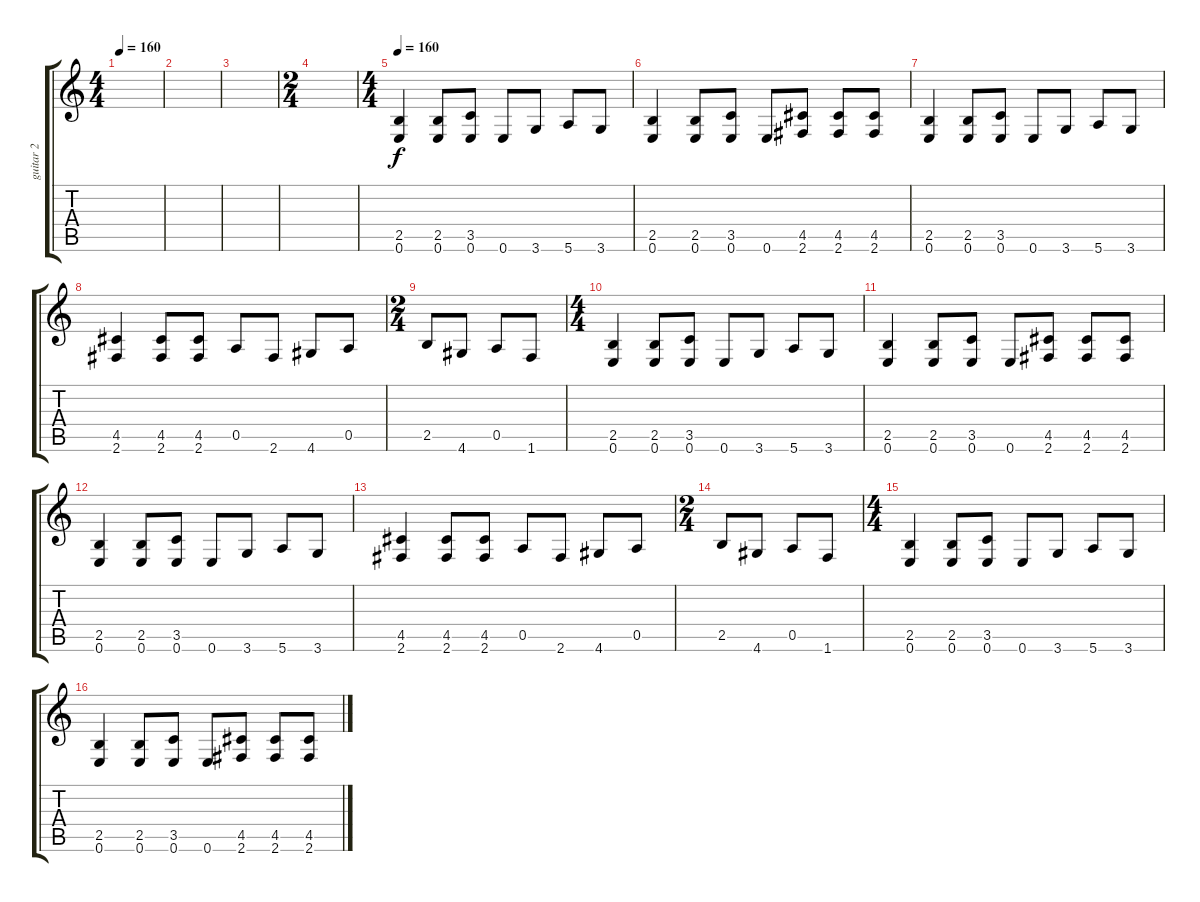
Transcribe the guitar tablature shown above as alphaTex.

\track ("guitar 2" "guitar 2") {instrument distortionguitar}
\staff {score tabs}
\tuning (E4 B3 G3 D3 A2 E2) {hide}
\ts (4 4)
\tempo 160
\clef g2
\ks c
|
|
|
\ts (2 4)
|
\ts (4 4)
\tempo 160
(2.5 0.6).4 (2.5 0.6).8 (3.5 0.6).8 0.6.8 3.6.8 5.6.8 3.6.8 |
(2.5 0.6).4 (2.5 0.6).8 (3.5 0.6).8 0.6.8 (4.5 2.6).8 (4.5 2.6).8 (4.5 2.6).8 |
(2.5 0.6).4 (2.5 0.6).8 (3.5 0.6).8 0.6.8 3.6.8 5.6.8 3.6.8 |
(4.5 2.6).4 (4.5 2.6).8 (4.5 2.6).8 0.5.8 2.6.8 4.6.8 0.5.8 |
\ts (2 4)
2.5.8 4.6.8 0.5.8 1.6.8 |
\ts (4 4)
(2.5 0.6).4 (2.5 0.6).8 (3.5 0.6).8 0.6.8 3.6.8 5.6.8 3.6.8 |
(2.5 0.6).4 (2.5 0.6).8 (3.5 0.6).8 0.6.8 (4.5 2.6).8 (4.5 2.6).8 (4.5 2.6).8 |
(2.5 0.6).4 (2.5 0.6).8 (3.5 0.6).8 0.6.8 3.6.8 5.6.8 3.6.8 |
(4.5 2.6).4 (4.5 2.6).8 (4.5 2.6).8 0.5.8 2.6.8 4.6.8 0.5.8 |
\ts (2 4)
2.5.8 4.6.8 0.5.8 1.6.8 |
\ts (4 4)
(2.5 0.6).4 (2.5 0.6).8 (3.5 0.6).8 0.6.8 3.6.8 5.6.8 3.6.8 |
(2.5 0.6).4 (2.5 0.6).8 (3.5 0.6).8 0.6.8 (4.5 2.6).8 (4.5 2.6).8 (4.5 2.6).8
